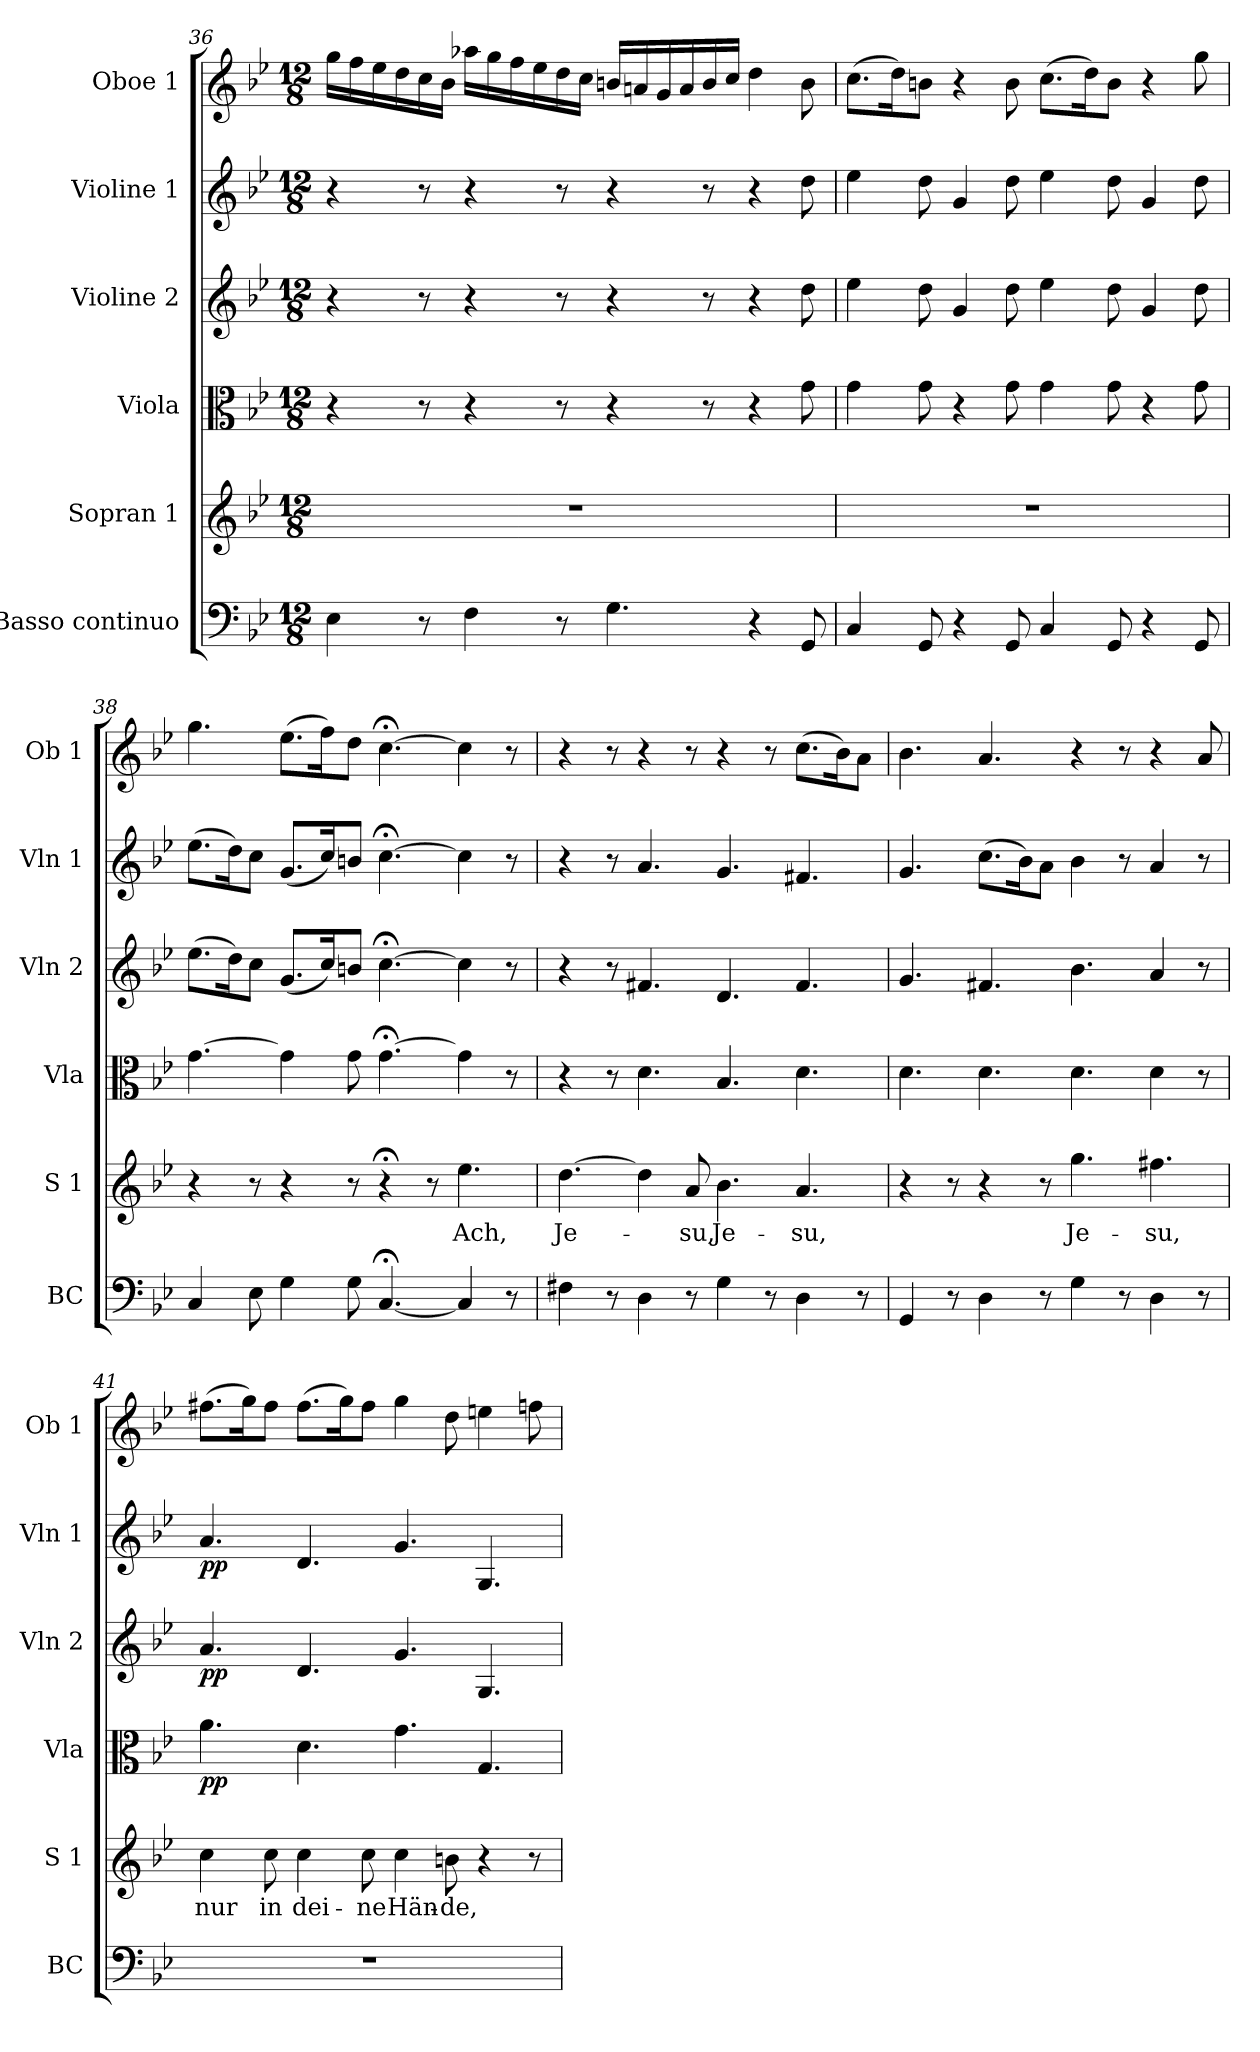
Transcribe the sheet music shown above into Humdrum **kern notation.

**kern	**kern	**text	**kern	**dynam	**kern	**dynam	**kern	**dynam	**kern
*part6	*part5	*part5	*part4	*part4	*part3	*part3	*part2	*part2	*part1
*staff6	*staff5	*staff5	*staff4	*staff4	*staff3	*staff3	*staff2	*staff2	*staff1
*I"Basso continuo	*I"Sopran 1	*	*I"Viola	*	*I"Violine 2	*	*I"Violine 1	*	*I"Oboe 1
*I'BC	*I'S 1	*	*I'Vla	*	*I'Vln 2	*	*I'Vln 1	*	*I'Ob 1
!!LO:LB:g=z
*clefF4	*clefG2	*	*clefC3	*	*clefG2	*	*clefG2	*	*clefG2
*ITrd7c12	*	*	*	*	*	*	*	*	*
*k[b-e-]	*k[b-e-]	*	*k[b-e-]	*	*k[b-e-]	*	*k[b-e-]	*	*k[b-e-]
*B-:	*B-:	*	*B-:	*	*B-:	*	*B-:	*	*B-:
*M12/8	*M12/8	*	*M12/8	*	*M12/8	*	*M12/8	*	*M12/8
=36	=36	=36	=36	=36	=36	=36	=36	=36	=36
4EE-\	1.r	.	4r	.	4r	.	4r	.	16gg\LL
.	.	.	.	.	.	.	.	.	16ff\
.	.	.	.	.	.	.	.	.	16ee-\
.	.	.	.	.	.	.	.	.	16dd\
8r	.	.	8r	.	8r	.	8r	.	16cc\
.	.	.	.	.	.	.	.	.	16b-\JJ
4FF\	.	.	4r	.	4r	.	4r	.	16aa-X\LL
.	.	.	.	.	.	.	.	.	16gg\
.	.	.	.	.	.	.	.	.	16ff\
.	.	.	.	.	.	.	.	.	16ee-\
8r	.	.	8r	.	8r	.	8r	.	16dd\
.	.	.	.	.	.	.	.	.	16cc\JJ
4.GG\	.	.	4r	.	4r	.	4r	.	16bn/LL
.	.	.	.	.	.	.	.	.	16ani/
.	.	.	.	.	.	.	.	.	16g/
.	.	.	.	.	.	.	.	.	16a/
.	.	.	8r	.	8r	.	8r	.	16b/
.	.	.	.	.	.	.	.	.	16cc/JJ
4r	.	.	4r	.	4r	.	4r	.	4dd\
8GGG/	.	.	8g\	.	8dd\	.	8dd\	.	8b\
=37	=37	=37	=37	=37	=37	=37	=37	=37	=37
4CC/	1.r	.	4g\	.	4ee-\	.	4ee-\	.	(>8.cc\L
.	.	.	.	.	.	.	.	.	16dd\K)
8GGG/	.	.	8g\	.	8dd\	.	8dd\	.	8bn\J
4r	.	.	4r	.	4g/	.	4g/	.	4r
8GGG/	.	.	8g\	.	8dd\	.	8dd\	.	8b\
4CC/	.	.	4g\	.	4ee-\	.	4ee-\	.	(>8.cc\L
.	.	.	.	.	.	.	.	.	16dd\K)
8GGG/	.	.	8g\	.	8dd\	.	8dd\	.	8b\J
4r	.	.	4r	.	4g/	.	4g/	.	4r
8GGG/	.	.	8g\	.	8dd\	.	8dd\	.	8gg\
=38	=38	=38	=38	=38	=38	=38	=38	=38	=38
4CC/	4r	.	[4.g\	.	(>8.ee-\L	.	(>8.ee-\L	.	4.gg\
.	.	.	.	.	16dd\K)	.	16dd\K)	.	.
8EE-\	8r	.	.	.	8cc\J	.	8cc\J	.	.
4GG\	4r	.	4g\]	.	(<8.g/L	.	(<8.g/L	.	(>8.ee-\L
.	.	.	.	.	16cc/K)	.	16cc/K)	.	16ff\K)
8GG\	8r	.	8g\	.	8bn/J	.	8bn/J	.	8dd\J
[4.CC;</	4r;<	.	[4.g;<\	.	[4.cc;<\	.	[4.cc;<\	.	[4.cc;<\
.	8r	.	.	.	.	.	.	.	.
!	!	!LO:LY:b	!	!	!	!	!	!	!
4CC/]	4.ee-\	Ach,	4g\]	.	4cc\]	.	4cc\]	.	4cc\]
8r	.	.	8r	.	8r	.	8r	.	8r
=39	=39	=39	=39	=39	=39	=39	=39	=39	=39
!	!	!LO:LY:b	!	!	!	!	!	!	!
4FF#X\	[4.dd\	Je-	4r	.	4r	.	4r	.	4r
8r	.	.	8r	.	8r	.	8r	.	8r
4DD\	4dd\]	.	4.d\	.	4.f#X/	.	4.a/	.	4r
!	!	!LO:LY:b	!	!	!	!	!	!	!
8r	8a/	-su,	.	.	.	.	.	.	8r
!	!	!LO:LY:b	!	!	!	!	!	!	!
4GG\	4.b-\	Je-	4.B-/	.	4.d/	.	4.g/	.	4r
8r	.	.	.	.	.	.	.	.	8r
!	!	!LO:LY:b	!	!	!	!	!	!	!
4DD\	4.a/	-su,	4.d\	.	4.f#/	.	4.f#X/	.	(>8.cc\L
.	.	.	.	.	.	.	.	.	16b-\K)
8r	.	.	.	.	.	.	.	.	8a\J
!!LO:PB:g=z
=40	=40	=40	=40	=40	=40	=40	=40	=40	=40
4GGG/	4r	.	4.d\	.	4.g/	.	4.g/	.	4.b-\
8r	8r	.	.	.	.	.	.	.	.
4DD\	4r	.	4.d\	.	4.f#X/	.	(>8.cc\L	.	4.a/
.	.	.	.	.	.	.	16b-\K)	.	.
8r	8r	.	.	.	.	.	8a\J	.	.
!	!	!LO:LY:b	!	!	!	!	!	!	!
4GG\	4.gg\	Je-	4.d\	.	4.b-\	.	4b-\	.	4r
8r	.	.	.	.	.	.	8r	.	8r
!	!	!LO:LY:b	!	!	!	!	!	!	!
4DD\	4.ff#X\	-su,	4d\	.	4a/	.	4a/	.	4r
8r	.	.	8r	.	8r	.	8r	.	8a/
=41	=41	=41	=41	=41	=41	=41	=41	=41	=41
!	!	!LO:LY:b	!	!LO:DY:b	!	!LO:DY:b	!	!LO:DY:b	!
1.r	4cc\	nur	4.a\	pp	4.a/	pp	4.a/	pp	(>8.ff#X\L
.	.	.	.	.	.	.	.	.	16gg\K)
!	!	!LO:LY:b	!	!	!	!	!	!	!
.	8cc\	in	.	.	.	.	.	.	8ff#\J
!	!	!LO:LY:b	!	!	!	!	!	!	!
.	4cc\	dei-	4.d\	.	4.d/	.	4.d/	.	(>8.ff#\L
.	.	.	.	.	.	.	.	.	16gg\K)
!	!	!LO:LY:b	!	!	!	!	!	!	!
.	8cc\	-ne	.	.	.	.	.	.	8ff#\J
!	!	!LO:LY:b	!	!	!	!	!	!	!
.	4cc\	Hän-	4.g\	.	4.g/	.	4.g/	.	4gg\
!	!	!LO:LY:b	!	!	!	!	!	!	!
.	8bn\	-de,	.	.	.	.	.	.	8dd\
.	4r	.	4.G/	.	4.G/	.	4.G/	.	4een\
.	8r	.	.	.	.	.	.	.	8ffn\
=	=	=	=	=	=	=	=	=	=
*-	*-	*-	*-	*-	*-	*-	*-	*-	*-
